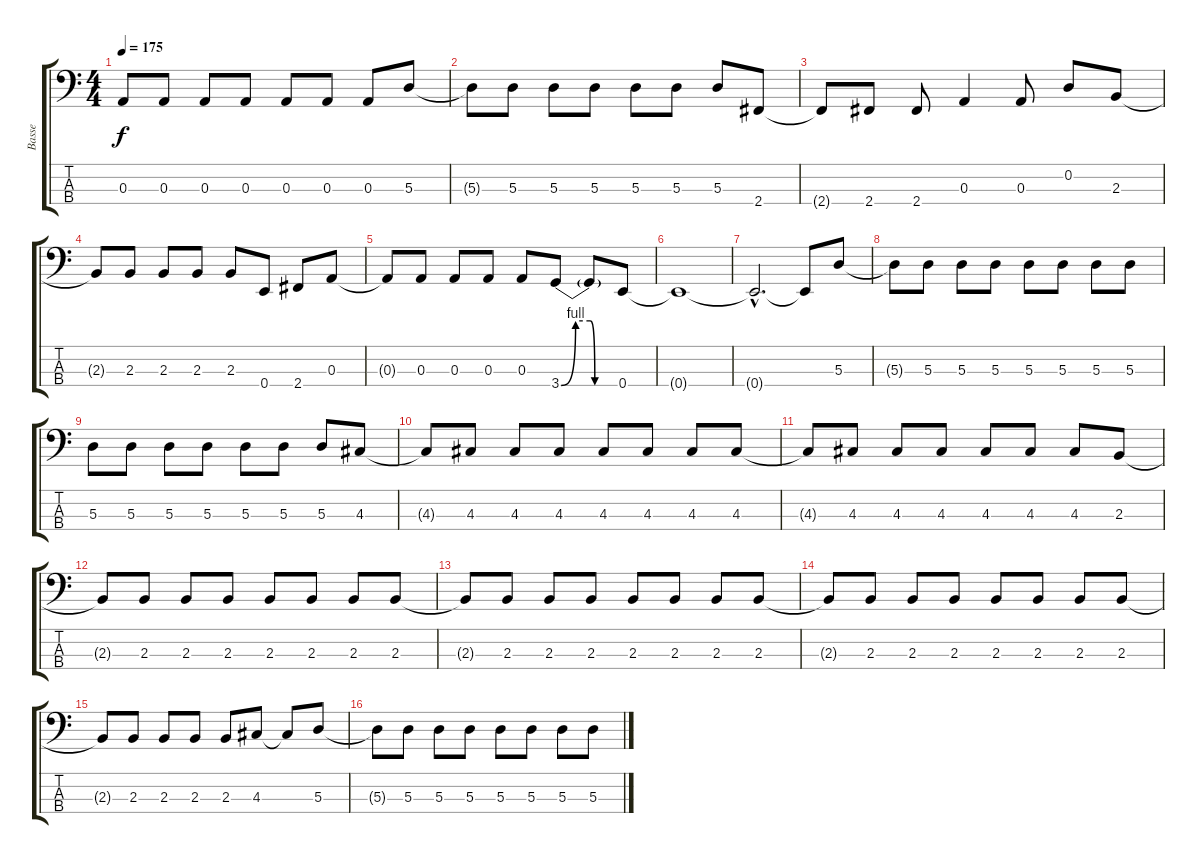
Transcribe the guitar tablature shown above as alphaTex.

\track ("Basse" "Basse") {instrument electricbassfinger}
\staff {score tabs}
\tuning (G2 D2 A1 E1) {hide}
\ts (4 4)
\tempo 175
\clef f4
\ks c
0.3{t}.8{dy f} 0.3.8 0.3.8 0.3.8 0.3.8 0.3.8 0.3.8 5.3.8 |
5.3{t}.8 5.3.8 5.3.8 5.3.8 5.3.8 5.3.8 5.3.8 2.4.8 |
2.4{t}.8 2.4.8 2.4.8 0.3.4 0.3.8 0.2.8 2.3.8 |
2.3{t}.8 2.3.8 2.3.8 2.3.8 2.3.8 0.4.8 2.4.8 0.3.8 |
0.3{t}.8 0.3.8 0.3.8 0.3.8 0.3.8 3.4{be (custom 0 0 15 4 30 4 35 0 45 0 60 0)}.8 3.4{t}.8 0.4.8 |
0.4{t}.1 |
0.4{hac t}.2{d} 0.4{t}.8 5.3.8 |
5.3{t}.8 5.3.8 5.3.8 5.3.8 5.3.8 5.3.8 5.3.8 5.3.8 |
5.3.8 5.3.8 5.3.8 5.3.8 5.3.8 5.3.8 5.3.8 4.3.8 |
4.3{t}.8 4.3.8 4.3.8 4.3.8 4.3.8 4.3.8 4.3.8 4.3.8 |
4.3{t}.8 4.3.8 4.3.8 4.3.8 4.3.8 4.3.8 4.3.8 2.3.8 |
2.3{t}.8 2.3.8 2.3.8 2.3.8 2.3.8 2.3.8 2.3.8 2.3.8 |
2.3{t}.8 2.3.8 2.3.8 2.3.8 2.3.8 2.3.8 2.3.8 2.3.8 |
2.3{t}.8 2.3.8 2.3.8 2.3.8 2.3.8 2.3.8 2.3.8 2.3.8 |
2.3{t}.8 2.3.8 2.3.8 2.3.8 2.3.8 4.3.8 4.3{t}.8 5.3.8 |
5.3{t}.8 5.3.8 5.3.8 5.3.8 5.3.8 5.3.8 5.3.8 5.3.8
